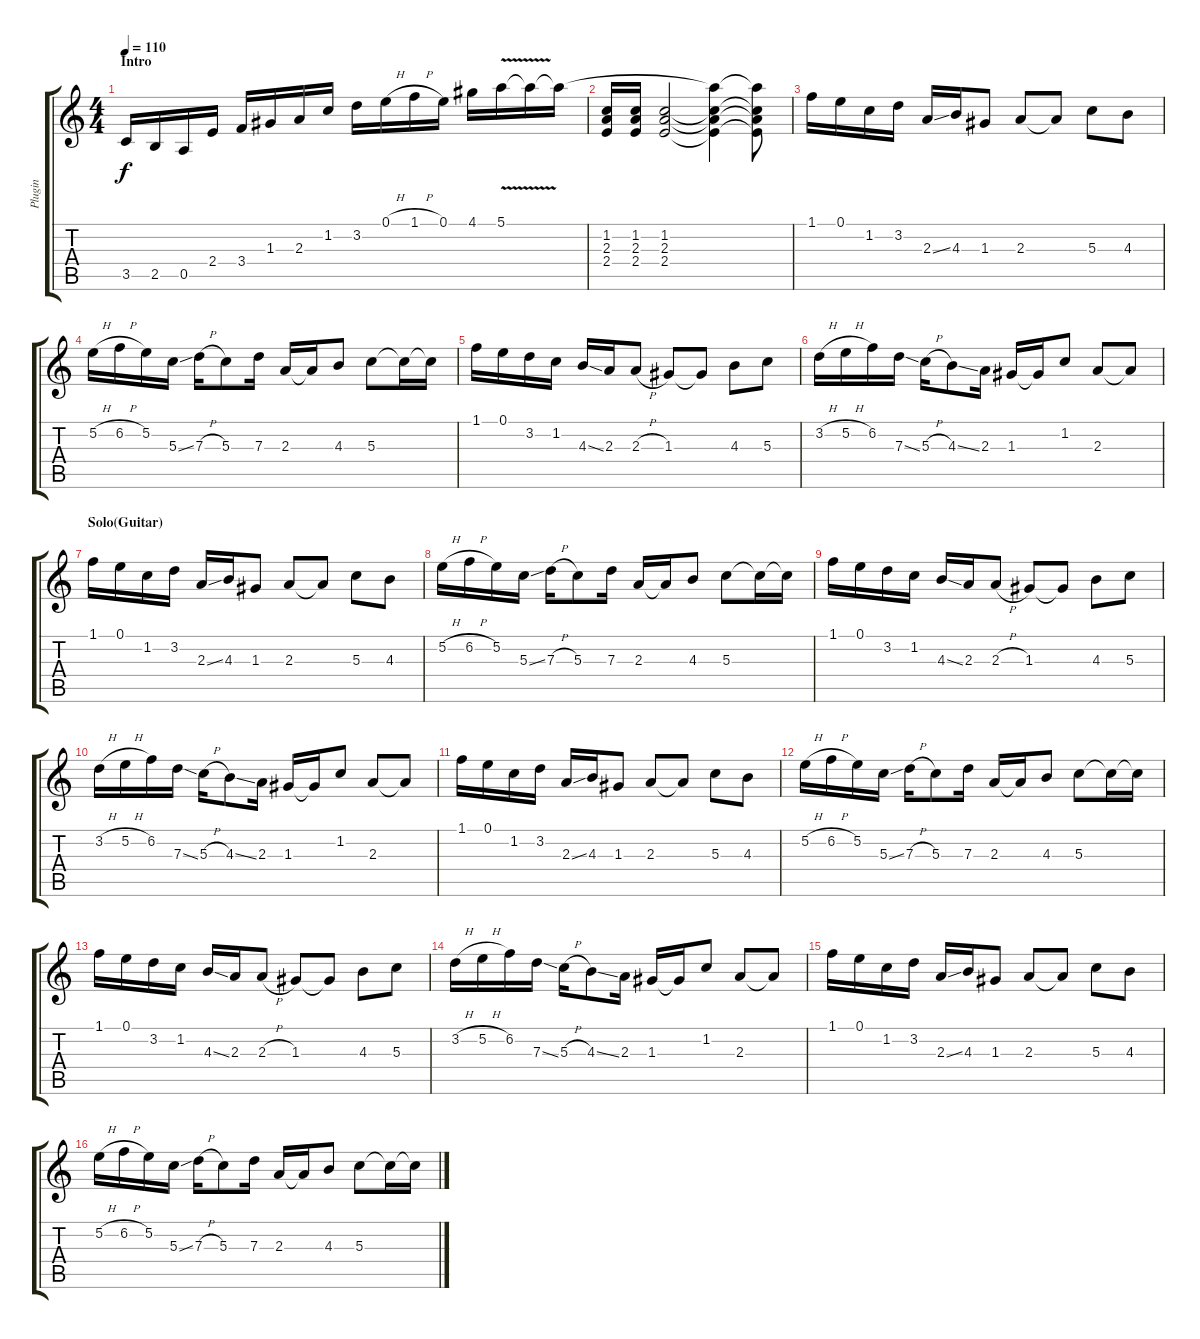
\track ("Plugin" "Plugin") {instrument banjo}
\staff {score tabs}
\tuning (E4 B3 G3 D3 A2 E2) {hide}
\displaytranspose 12
\ts (4 4)
\section ("" "Intro")
\tempo 110
\clef g2
\ks c
3.5.16{dy f instrument banjo} 2.5.16 0.5.16 2.4.16 3.4.16 1.3.16 2.3.16 1.2.16 3.2.16 0.1{h}.16 1.1{h}.16 0.1.16 4.1.16 5.1{v}.16 5.1{t}.16 5.1{t}.16 |
(1.2 2.3 2.4).16 (1.2 2.3 2.4).16 (1.2 2.3 2.4).2 (5.1{t} 1.2{t} 2.3{t} 2.4{t}).4 (5.1{t} 1.2{t} 2.3{t} 2.4{t}).8 |
1.1.16 0.1.16 1.2.16 3.2.16 2.3{ss}.16 4.3.16 1.3.8 2.3.8 2.3{t}.8 5.3.8 4.3.8 |
5.2{h}.16 6.2{h}.16 5.2.16 5.3{ss}.16 7.3{h}.16 5.3.8 7.3.16 2.3.16 2.3{t}.16 4.3.8 5.3.8 5.3{t}.16 5.3{t}.16 |
1.1.16 0.1.16 3.2.16 1.2.16 4.3{ss}.16 2.3.16 2.3{h}.8 1.3.8 1.3{t}.8 4.3.8 5.3.8 |
3.2{h}.16 5.2{h}.16 6.2.16 7.3{ss}.16 5.3{h}.16 4.3{ss}.8 2.3.16 1.3.16 1.3{t}.16 1.2.8 2.3.8 2.3{t}.8 |
\section ("" "Solo(Guitar)")
1.1.16 0.1.16 1.2.16 3.2.16 2.3{ss}.16 4.3.16 1.3.8 2.3.8 2.3{t}.8 5.3.8 4.3.8 |
5.2{h}.16 6.2{h}.16 5.2.16 5.3{ss}.16 7.3{h}.16 5.3.8 7.3.16 2.3.16 2.3{t}.16 4.3.8 5.3.8 5.3{t}.16 5.3{t}.16 |
1.1.16 0.1.16 3.2.16 1.2.16 4.3{ss}.16 2.3.16 2.3{h}.8 1.3.8 1.3{t}.8 4.3.8 5.3.8 |
3.2{h}.16 5.2{h}.16 6.2.16 7.3{ss}.16 5.3{h}.16 4.3{ss}.8 2.3.16 1.3.16 1.3{t}.16 1.2.8 2.3.8 2.3{t}.8 |
1.1.16 0.1.16 1.2.16 3.2.16 2.3{ss}.16 4.3.16 1.3.8 2.3.8 2.3{t}.8 5.3.8 4.3.8 |
5.2{h}.16 6.2{h}.16 5.2.16 5.3{ss}.16 7.3{h}.16 5.3.8 7.3.16 2.3.16 2.3{t}.16 4.3.8 5.3.8 5.3{t}.16 5.3{t}.16 |
1.1.16 0.1.16 3.2.16 1.2.16 4.3{ss}.16 2.3.16 2.3{h}.8 1.3.8 1.3{t}.8 4.3.8 5.3.8 |
3.2{h}.16 5.2{h}.16 6.2.16 7.3{ss}.16 5.3{h}.16 4.3{ss}.8 2.3.16 1.3.16 1.3{t}.16 1.2.8 2.3.8 2.3{t}.8 |
1.1.16 0.1.16 1.2.16 3.2.16 2.3{ss}.16 4.3.16 1.3.8 2.3.8 2.3{t}.8 5.3.8 4.3.8 |
5.2{h}.16 6.2{h}.16 5.2.16 5.3{ss}.16 7.3{h}.16 5.3.8 7.3.16 2.3.16 2.3{t}.16 4.3.8 5.3.8 5.3{t}.16 5.3{t}.16
